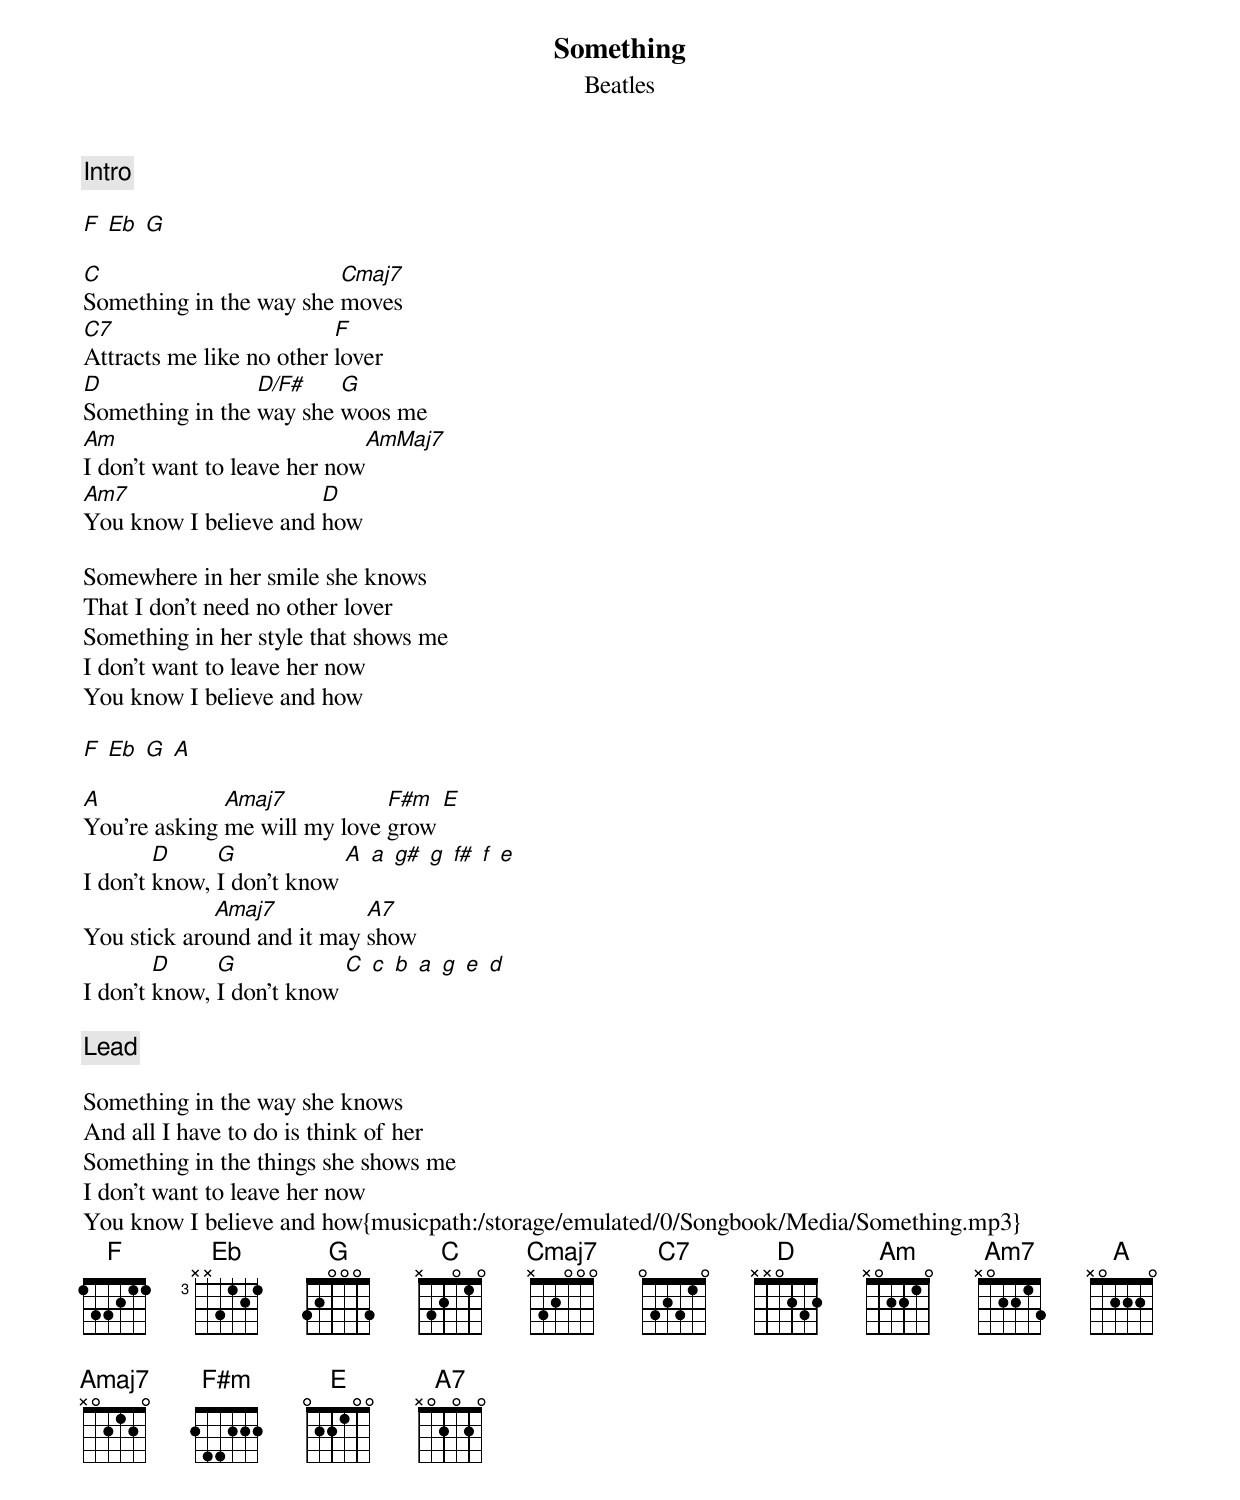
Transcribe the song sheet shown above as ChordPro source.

{t:Something}
{st:Beatles}
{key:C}

{c:Intro}

[F] [Eb] [G]

[C]Something in the way she [Cmaj7]moves
[C7]Attracts me like no other [F]lover
[D]Something in the [D/F#]way she [G]woos me
[Am]I don't want to leave her now[AmMaj7]
[Am7]You know I believe and [D]how

Somewhere in her smile she knows
That I don't need no other lover
Something in her style that shows me
I don't want to leave her now
You know I believe and how

[F] [Eb] [G] [A]

[A]You're asking [Amaj7]me will my love [F#m]grow [E]
I don't [D]know, [G]I don't know [A] [a] [g#] [g] [f#] [f] [e]
You stick aro[Amaj7]und and it may [A7]show
I don't [D]know, [G]I don't know [C] [c] [b] [a] [g] [e] [d]

{c:Lead}

Something in the way she knows
And all I have to do is think of her
Something in the things she shows me
I don't want to leave her now
You know I believe and how{musicpath:/storage/emulated/0/Songbook/Media/Something.mp3}
